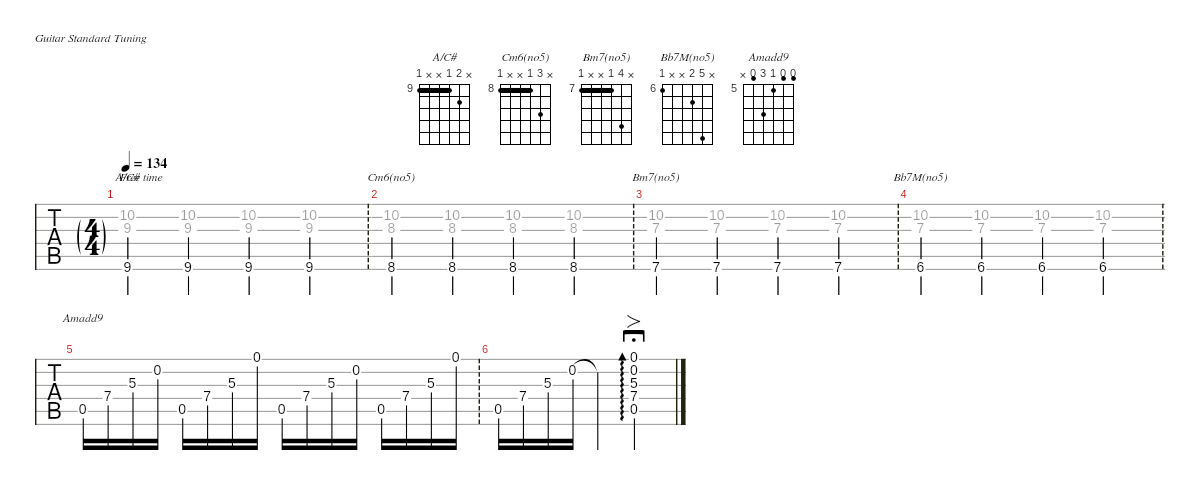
\hideDynamics
\bracketExtendMode nobrackets
\singleTrackTrackNamePolicy hidden
\multiTrackTrackNamePolicy hidden
\firstSystemTrackNameMode fullname
\firstSystemTrackNameOrientation horizontal
\otherSystemsTrackNameOrientation horizontal
\track ("A.Guitar" "A-Gt") {multiBarRest instrument acousticguitarsteel}
\staff {tabs}
\tuning (E4 B3 G3 D3 A2 E2)
\chord ("A/C#" x 10 9 x x 9) {firstfret 9 barre 9}
\chord ("Cm6(no5)" x 10 8 x x 8) {firstfret 8 barre 8}
\chord ("Bm7(no5)" x 10 7 x x 7) {firstfret 7 barre 7}
\chord ("Bb7M(no5)" x 10 7 x x 6) {firstfret 6}
\chord ("Amadd9" 4 4 5 7 4 x) {firstfret 5}
\voice
\ts (4 4)
\ft
\tempo 134
\clef g2
\ks aminor
9.6{acc #}.4{ch "A/C#" dy mf} 9.6{acc #}.4 9.6{acc #}.4 9.6{acc #}.4 |
\ft
8.6.4{ch "Cm6(no5)"} 8.6.4 8.6.4 8.6.4 |
\ft
7.6.4{ch "Bm7(no5)"} 7.6.4 7.6.4 7.6.4 |
\ft
6.6{acc #}.4{ch "Bb7M(no5)"} 6.6{acc #}.4 6.6{acc #}.4 6.6{acc #}.4 |
\ft
0.5.16{ch "Amadd9"} 7.4.16 5.3.16 0.2.16 0.5.16 7.4.16 5.3.16 0.1.16 0.5.16 7.4.16 5.3.16 0.2.16 0.5.16 7.4.16 5.3.16 0.1.16 |
\ft
0.5.16 7.4.16 5.3.16 0.2.16 0.2{t}.4 (0.5 7.4 5.3 0.2 0.1).2{fo ad 0 fermata (long 0.8)}
\voice
\clef g2
\ottava regular
\simile none
\ks aminor
(9.3 10.2).4{dy mf} (9.3 10.2).4 (9.3 10.2).4 (9.3 10.2).4 |
(8.3{acc #} 10.2).4 (8.3{acc #} 10.2).4 (8.3{acc #} 10.2).4 (8.3{acc #} 10.2).4 |
(7.3 10.2).4 (7.3 10.2).4 (7.3 10.2).4 (7.3 10.2).4 |
(7.3 10.2).4 (7.3 10.2).4 (7.3 10.2).4 (7.3 10.2).4 |
|
